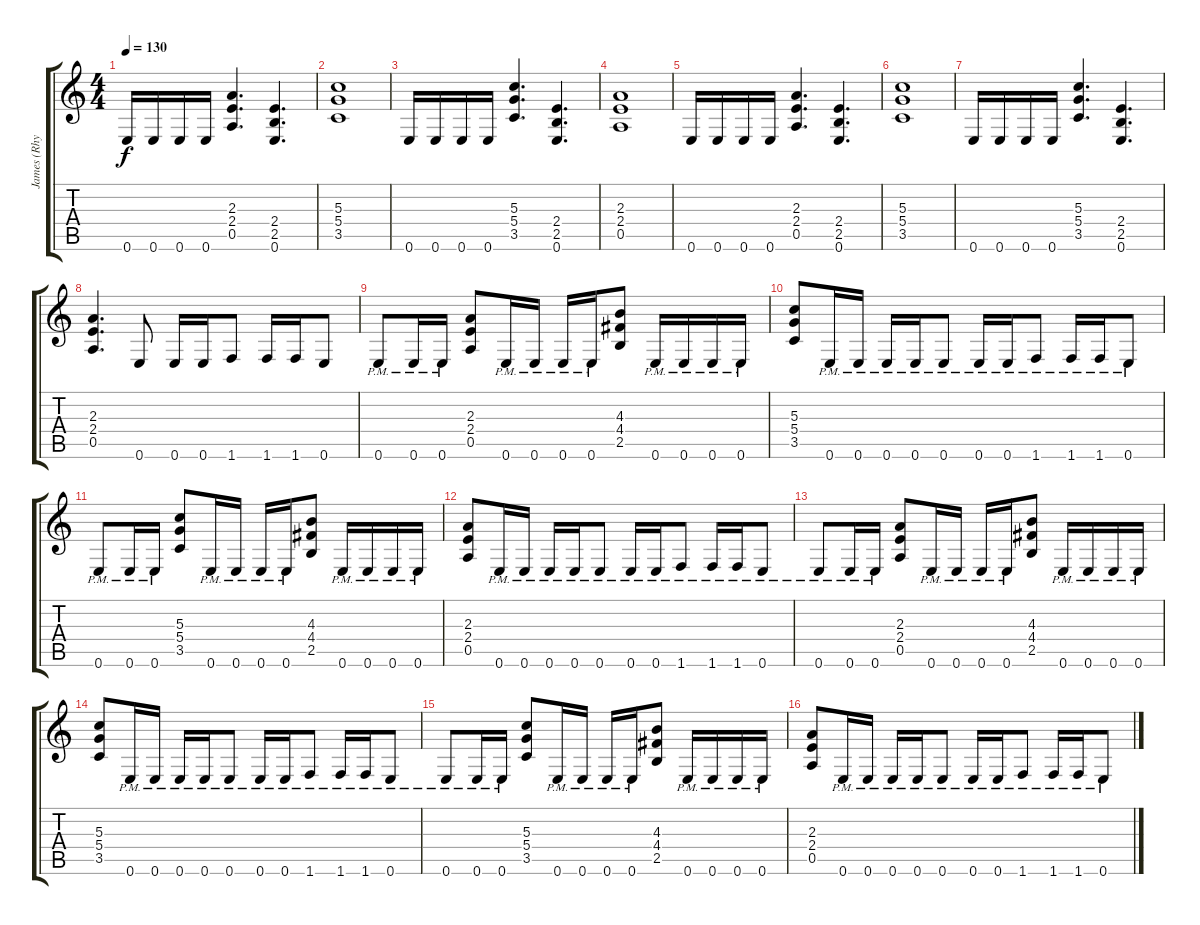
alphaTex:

\track ("James (Rhythm Guitar)" "James (Rhy") {instrument distortionguitar}
\staff {score tabs}
\tuning (E4 B3 G3 D3 A2 E2) {hide}
\ts (4 4)
\tempo 130
\clef g2
\ks c
0.6.16{dy f} 0.6.16 0.6.16 0.6.16 (2.3 2.4 0.5).4{d} (2.4 2.5 0.6).4{d} |
(5.3 5.4 3.5).1 |
0.6.16 0.6.16 0.6.16 0.6.16 (5.3 5.4 3.5).4{d} (2.4 2.5 0.6).4{d} |
(2.3 2.4 0.5).1 |
0.6.16 0.6.16 0.6.16 0.6.16 (2.3 2.4 0.5).4{d} (2.4 2.5 0.6).4{d} |
(5.3 5.4 3.5).1 |
0.6.16 0.6.16 0.6.16 0.6.16 (5.3 5.4 3.5).4{d} (2.4 2.5 0.6).4{d} |
(2.3 2.4 0.5).4{d} 0.6.8 0.6.16 0.6.16 1.6.8 1.6.16 1.6.16 0.6.8 |
0.6{pm}.8 0.6{pm}.16 0.6{pm}.16 (2.3 2.4 0.5).8 0.6{pm}.16 0.6{pm}.16 0.6{pm}.16 0.6{pm}.16 (4.3 4.4 2.5).8 0.6{pm}.16 0.6{pm}.16 0.6{pm}.16 0.6{pm}.16 |
(5.3 5.4 3.5).8 0.6{pm}.16 0.6{pm}.16 0.6{pm}.16 0.6{pm}.16 0.6{pm}.8 0.6{pm}.16 0.6{pm}.16 1.6{pm}.8 1.6{pm}.16 1.6{pm}.16 0.6{pm}.8 |
0.6{pm}.8 0.6{pm}.16 0.6{pm}.16 (5.3 5.4 3.5).8 0.6{pm}.16 0.6{pm}.16 0.6{pm}.16 0.6{pm}.16 (4.3 4.4 2.5).8 0.6{pm}.16 0.6{pm}.16 0.6{pm}.16 0.6{pm}.16 |
(2.3 2.4 0.5).8 0.6{pm}.16 0.6{pm}.16 0.6{pm}.16 0.6{pm}.16 0.6{pm}.8 0.6{pm}.16 0.6{pm}.16 1.6{pm}.8 1.6{pm}.16 1.6{pm}.16 0.6{pm}.8 |
0.6{pm}.8 0.6{pm}.16 0.6{pm}.16 (2.3 2.4 0.5).8 0.6{pm}.16 0.6{pm}.16 0.6{pm}.16 0.6{pm}.16 (4.3 4.4 2.5).8 0.6{pm}.16 0.6{pm}.16 0.6{pm}.16 0.6{pm}.16 |
(5.3 5.4 3.5).8 0.6{pm}.16 0.6{pm}.16 0.6{pm}.16 0.6{pm}.16 0.6{pm}.8 0.6{pm}.16 0.6{pm}.16 1.6{pm}.8 1.6{pm}.16 1.6{pm}.16 0.6{pm}.8 |
0.6{pm}.8 0.6{pm}.16 0.6{pm}.16 (5.3 5.4 3.5).8 0.6{pm}.16 0.6{pm}.16 0.6{pm}.16 0.6{pm}.16 (4.3 4.4 2.5).8 0.6{pm}.16 0.6{pm}.16 0.6{pm}.16 0.6{pm}.16 |
(2.3 2.4 0.5).8 0.6{pm}.16 0.6{pm}.16 0.6{pm}.16 0.6{pm}.16 0.6{pm}.8 0.6{pm}.16 0.6{pm}.16 1.6{pm}.8 1.6{pm}.16 1.6{pm}.16 0.6{pm}.8
